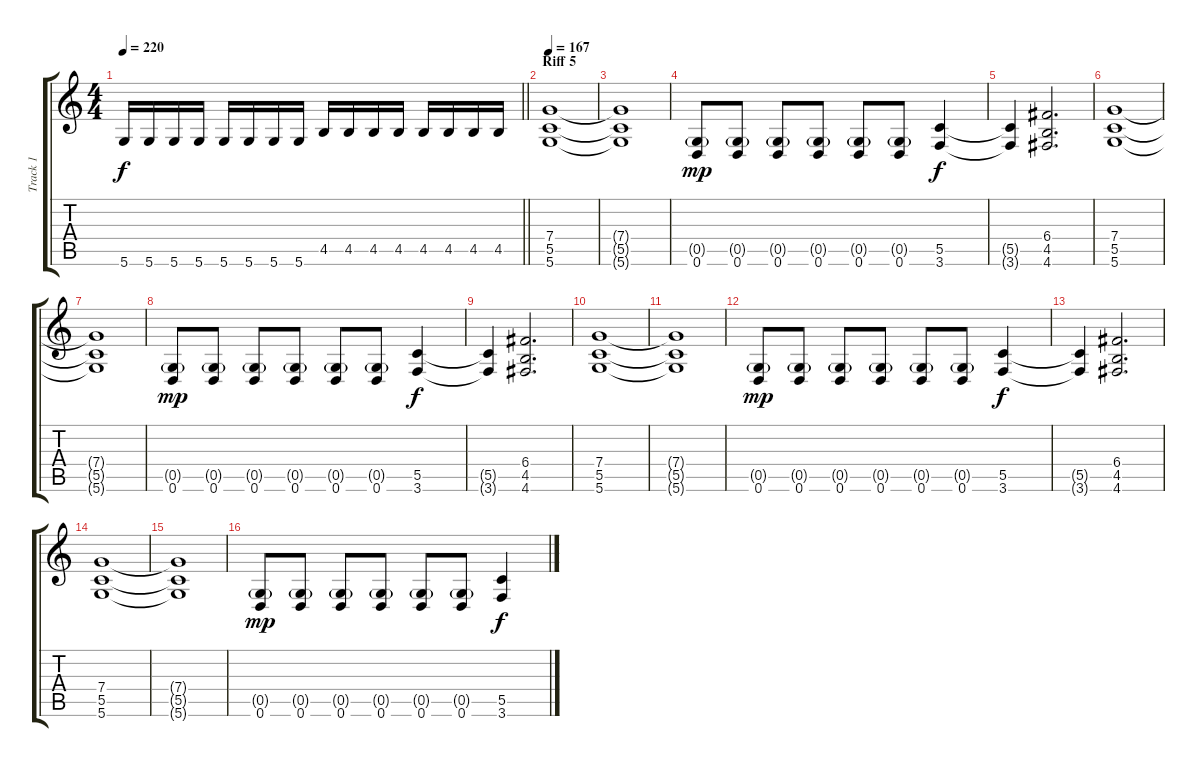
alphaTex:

\track ("Track 1" "Track 1") {instrument distortionguitar}
\staff {score tabs}
\tuning (D4 A3 F3 C3 G2 D2) {hide}
\ts (4 4)
\tempo 220
\clef g2
\barLineRight lightlight
\ks c
5.6.16{dy f} 5.6.16 5.6.16 5.6.16 5.6.16 5.6.16 5.6.16 5.6.16 4.5.16 4.5.16 4.5.16 4.5.16 4.5.16 4.5.16 4.5.16 4.5.16 |
\section ("" "Riff 5")
\tempo 167
(7.4 5.5 5.6).1 |
(7.4{t} 5.5{t} 5.6{t}).1 |
(0.5{g} 0.6).8{dy mp} (0.5{g} 0.6).8 (0.5{g} 0.6).8 (0.5{g} 0.6).8 (0.5{g} 0.6).8 (0.5{g} 0.6).8 (5.5 3.6).4{dy f} |
(5.5{t} 3.6{t}).4 (6.4 4.5 4.6).2{d} |
(7.4 5.5 5.6).1 |
(7.4{t} 5.5{t} 5.6{t}).1 |
(0.5{g} 0.6).8{dy mp} (0.5{g} 0.6).8 (0.5{g} 0.6).8 (0.5{g} 0.6).8 (0.5{g} 0.6).8 (0.5{g} 0.6).8 (5.5 3.6).4{dy f} |
(5.5{t} 3.6{t}).4 (6.4 4.5 4.6).2{d} |
(7.4 5.5 5.6).1 |
(7.4{t} 5.5{t} 5.6{t}).1 |
(0.5{g} 0.6).8{dy mp} (0.5{g} 0.6).8 (0.5{g} 0.6).8 (0.5{g} 0.6).8 (0.5{g} 0.6).8 (0.5{g} 0.6).8 (5.5 3.6).4{dy f} |
(5.5{t} 3.6{t}).4 (6.4 4.5 4.6).2{d} |
(7.4 5.5 5.6).1 |
(7.4{t} 5.5{t} 5.6{t}).1 |
(0.5{g} 0.6).8{dy mp} (0.5{g} 0.6).8 (0.5{g} 0.6).8 (0.5{g} 0.6).8 (0.5{g} 0.6).8 (0.5{g} 0.6).8 (5.5 3.6).4{dy f}
